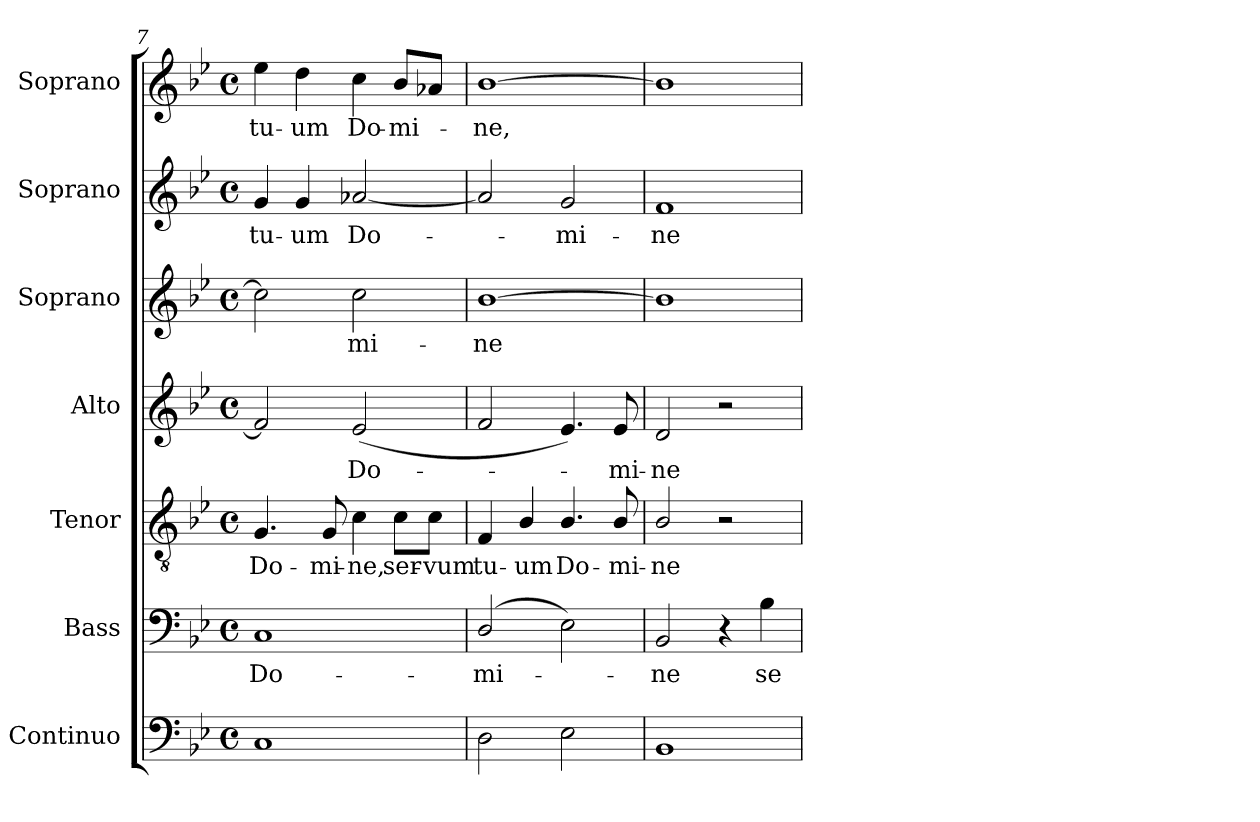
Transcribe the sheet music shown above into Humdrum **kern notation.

**kern	**kern	**text	**kern	**text	**kern	**text	**kern	**text	**kern	**text	**kern	**text
*part7	*part6	*part6	*part5	*part5	*part4	*part4	*part3	*part3	*part2	*part2	*part1	*part1
*staff7	*staff6	*staff6	*staff5	*staff5	*staff4	*staff4	*staff3	*staff3	*staff2	*staff2	*staff1	*staff1
*I"Continuo	*I"Bass	*	*I"Tenor	*	*I"Alto	*	*I"Soprano	*	*I"Soprano	*	*I"Soprano	*
*I'Cont.	*I'B.	*	*I'T.	*	*I'A.	*	*I'S.	*	*I'S.	*	*I'S.	*
!!LO:LB:g=z
*clefF4	*clefF4	*	*clefGv2	*	*clefG2	*	*clefG2	*	*clefG2	*	*clefG2	*
*	*	*	*ITrd7c12	*	*	*	*	*	*	*	*	*
*k[b-e-]	*k[b-e-]	*	*k[b-e-]	*	*k[b-e-]	*	*k[b-e-]	*	*k[b-e-]	*	*k[b-e-]	*
*B-:	*B-:	*	*B-:	*	*B-:	*	*B-:	*	*B-:	*	*B-:	*
*M4/4	*M4/4	*	*M4/4	*	*M4/4	*	*M4/4	*	*M4/4	*	*M4/4	*
*met(c)	*met(c)	*	*met(c)	*	*met(c)	*	*met(c)	*	*met(c)	*	*met(c)	*
=7	=7	=7	=7	=7	=7	=7	=7	=7	=7	=7	=7	=7
!	!	!LO:LY:b:color=#000000	!	!	!	!	!	!	!	!	!	!
!	!	!	!	!LO:LY:b:color=#000000	!	!	!	!	!	!	!	!
!	!	!	!	!	!	!	!	!	!	!LO:LY:b:color=#000000	!	!
!	!	!	!	!	!	!	!	!	!	!	!	!LO:LY:b:color=#000000
1Ci	1Ci	Do-	4.GGi/	Do-	2fi/]	.	2cci\]	.	4gi/	tu-	4ee-i\	tu-
!	!	!	!	!	!	!	!	!	!	!LO:LY:b:color=#000000	!	!
!	!	!	!	!	!	!	!	!	!	!	!	!LO:LY:b:color=#000000
.	.	.	.	.	.	.	.	.	4gi/	-um	4ddi\	-um
!	!	!	!	!LO:LY:b:color=#000000	!	!	!	!	!	!	!	!
.	.	.	8GGi/	-mi-	.	.	.	.	.	.	.	.
!	!	!	!	!LO:LY:b:color=#000000	!	!	!	!	!	!	!	!
!	!	!	!	!	!	!LO:LY:b:color=#000000	!	!	!	!	!	!
!	!	!	!	!	!	!	!	!LO:LY:b:color=#000000	!	!	!	!
!	!	!	!	!	!	!	!	!	!	!LO:LY:b:color=#000000	!	!
!	!	!	!	!	!	!	!	!	!	!	!	!LO:LY:b:color=#000000
.	.	.	4Ci\	-ne,	(2e-i/	Do-	2cci\	-mi-	[2a-Xi/	Do-	4cci\	Do-
!	!	!	!	!LO:LY:b:color=#000000	!	!	!	!	!	!	!	!
!	!	!	!	!	!	!	!	!	!	!	!	!LO:LY:b:color=#000000
.	.	.	8Ci\L	ser-	.	.	.	.	.	.	8b-i/L	-mi-
!	!	!	!	!LO:LY:b:color=#000000	!	!	!	!	!	!	!	!
.	.	.	8Ci\J	-vum	.	.	.	.	.	.	8a-Xi/J	.
=8	=8	=8	=8	=8	=8	=8	=8	=8	=8	=8	=8	=8
!	!	!LO:LY:b:color=#000000	!	!	!	!	!	!	!	!	!	!
!	!	!	!	!LO:LY:b:color=#000000	!	!	!	!	!	!	!	!
!	!	!	!	!	!	!	!	!LO:LY:b:color=#000000	!	!	!	!
!	!	!	!	!	!	!	!	!	!	!	!	!LO:LY:b:color=#000000
2Di\	(2Di/	-mi-	4FFi/	tu-	2fi/	.	[1b-i	-ne	2a-i/]	.	[1b-i	-ne,
!	!	!	!	!LO:LY:b:color=#000000	!	!	!	!	!	!	!	!
.	.	.	4BB-i/	-um	.	.	.	.	.	.	.	.
!	!	!	!	!LO:LY:b:color=#000000	!	!	!	!	!	!	!	!
!	!	!	!	!	!	!	!	!	!	!LO:LY:b:color=#000000	!	!
2E-i\	2E-i\)	.	4.BB-i/	Do-	4.e-i/)	.	.	.	2gi/	-mi-	.	.
!	!	!	!	!LO:LY:b:color=#000000	!	!	!	!	!	!	!	!
!	!	!	!	!	!	!LO:LY:b:color=#000000	!	!	!	!	!	!
.	.	.	8BB-i/	-mi-	8e-i/	-mi-	.	.	.	.	.	.
=9	=9	=9	=9	=9	=9	=9	=9	=9	=9	=9	=9	=9
!	!	!LO:LY:b:color=#000000	!	!	!	!	!	!	!	!	!	!
!	!	!	!	!LO:LY:b:color=#000000	!	!	!	!	!	!	!	!
!	!	!	!	!	!	!LO:LY:b:color=#000000	!	!	!	!	!	!
!	!	!	!	!	!	!	!	!	!	!LO:LY:b:color=#000000	!	!
1BB-i	2BB-i/	-ne	2BB-i/	-ne	2di/	-ne	1b-i]	.	1fi	-ne	1b-i]	.
.	4r	.	2r	.	2r	.	.	.	.	.	.	.
!	!	!LO:LY:b:color=#000000	!	!	!	!	!	!	!	!	!	!
.	4B-i\	se-	.	.	.	.	.	.	.	.	.	.
=	=	=	=	=	=	=	=	=	=	=	=	=
*-	*-	*-	*-	*-	*-	*-	*-	*-	*-	*-	*-	*-
